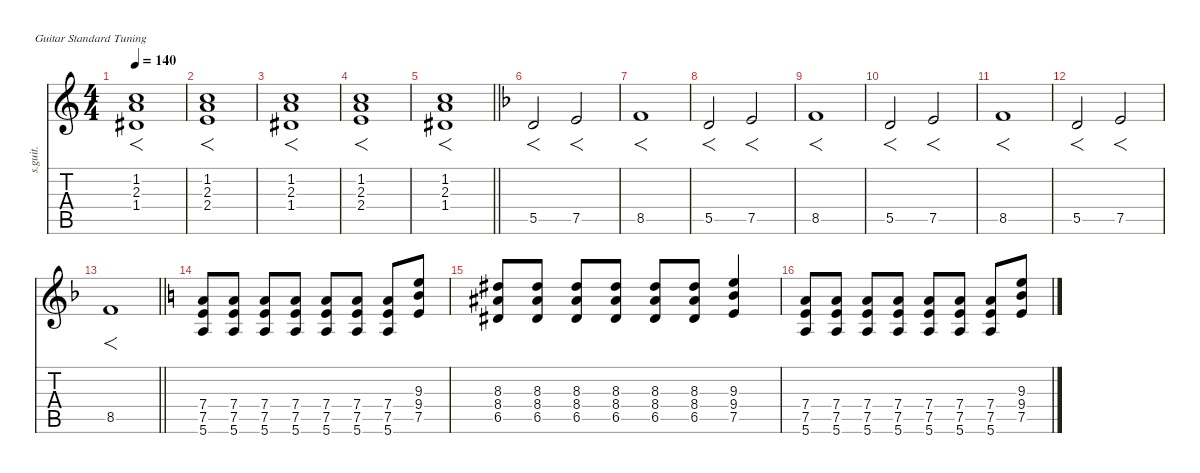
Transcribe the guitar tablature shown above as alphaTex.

\defaultSystemsLayout 4
\hideDynamics
\bracketExtendMode nobrackets
\otherSystemsTrackNameOrientation horizontal
\track ("Gtr. II" "s.guit.") {defaultSystemsLayout 8 instrument overdrivenguitar}
\staff {score tabs}
\tuning (E4 B3 G3 D3 A2 E2)
\ts (4 4)
\tempo 140
\clef g2
\ks aminor
(1.2 2.3 1.4{acc #}).1{f dy mp beam Up} |
(1.2 2.3 2.4).1{f beam Up} |
(1.2 2.3 1.4{acc #}).1{f beam Up} |
(1.2 2.3 2.4).1{f beam Up} |
\barLineRight lightlight
(1.2 2.3 1.4{acc #}).1{f beam Up} |
\ks dminor
5.5{acc forcenatural}.2{f beam Up} 7.5{acc forcenatural}.2{f beam Up} |
8.5{acc forcenatural}.1{f beam Up} |
5.5{acc forcenatural}.2{f beam Up} 7.5{acc forcenatural}.2{f beam Up} |
8.5{acc forcenatural}.1{f beam Up} |
5.5{acc forcenatural}.2{f beam Up} 7.5{acc forcenatural}.2{f beam Up} |
8.5{acc forcenatural}.1{f beam Up} |
5.5{acc forcenatural}.2{f beam Up} 7.5{acc forcenatural}.2{f beam Up} |
\barLineRight lightlight
8.5{acc forcenatural}.1{f beam Up} |
\ks aminor
(7.4 7.5 5.6).8{dy f beam Up} (7.4 7.5 5.6).8{beam Up} (7.4 7.5 5.6).8{beam Up} (7.4 7.5 5.6).8{beam Up} (7.4 7.5 5.6).8{beam Up} (7.4 7.5 5.6).8{beam Up} (7.4 7.5 5.6).8{beam Up} (9.3 9.4 7.5).8{beam Up} |
(8.3{acc #} 8.4{acc #} 6.5{acc #}).8{beam Up} (8.3{acc #} 8.4{acc #} 6.5{acc #}).8{beam Up} (8.3{acc #} 8.4{acc #} 6.5{acc #}).8{beam Up} (8.3{acc #} 8.4{acc #} 6.5{acc #}).8{beam Up} (8.3{acc #} 8.4{acc #} 6.5{acc #}).8{beam Up} (8.3{acc #} 8.4{acc #} 6.5{acc #}).8{beam Up} (9.3 9.4 7.5).4{beam Up} |
(7.4 7.5 5.6).8{beam Up} (7.4 7.5 5.6).8{beam Up} (7.4 7.5 5.6).8{beam Up} (7.4 7.5 5.6).8{beam Up} (7.4 7.5 5.6).8{beam Up} (7.4 7.5 5.6).8{beam Up} (7.4 7.5 5.6).8{beam Up} (9.3 9.4 7.5).8{beam Up}
